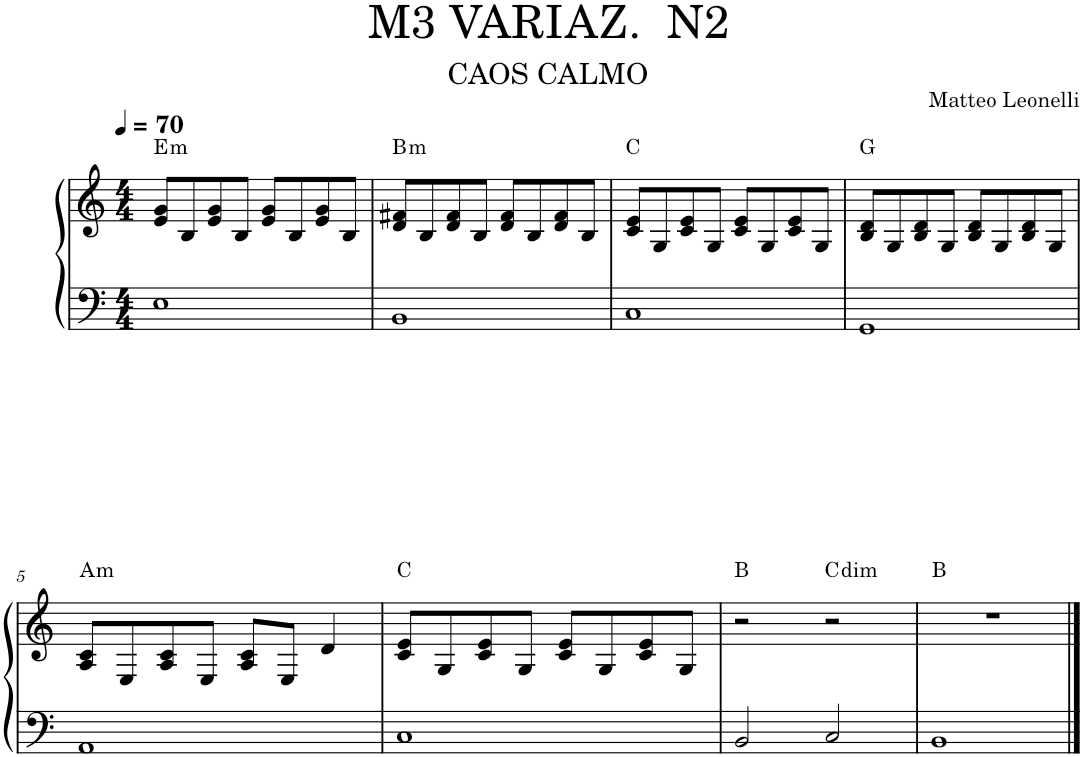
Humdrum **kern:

**kern	**kern	**harte
*part1	*part1	*part1
*staff2	*staff1	*
*I"Arpa	*	*
*I'Ar.	*	*
*clefF4	*clefG2	*
*k[]	*k[]	*
*M4/4	*M4/4	*
*MM70	*MM70	*
=1	=1	=1
!	!	!LO:H:kt=m
1E	8e/ 8g/L	E:min
.	8B/	.
.	8e/ 8g/	.
.	8B/J	.
.	8e/ 8g/L	.
.	8B/	.
.	8e/ 8g/	.
.	8B/J	.
=2	=2	=2
!	!	!LO:H:kt=m
1BB	8d/ 8f#X/L	B:min
.	8B/	.
.	8d/ 8f#/	.
.	8B/J	.
.	8d/ 8f#/L	.
.	8B/	.
.	8d/ 8f#/	.
.	8B/J	.
=3	=3	=3
1C	8c/ 8e/L	C:maj
.	8G/	.
.	8c/ 8e/	.
.	8G/J	.
.	8c/ 8e/L	.
.	8G/	.
.	8c/ 8e/	.
.	8G/J	.
=4	=4	=4
1GG	8B/ 8d/L	G:maj
.	8G/	.
.	8B/ 8d/	.
.	8G/J	.
.	8B/ 8d/L	.
.	8G/	.
.	8B/ 8d/	.
.	8G/J	.
!!LO:LB:g=z
=5	=5	=5
!	!	!LO:H:kt=m
1AA	8A/ 8c/L	A:min
.	8E/	.
.	8A/ 8c/	.
.	8E/J	.
.	8A/ 8c/L	.
.	8E/J	.
.	4d/	.
=6	=6	=6
1C	8c/ 8e/L	C:maj
.	8G/	.
.	8c/ 8e/	.
.	8G/J	.
.	8c/ 8e/L	.
.	8G/	.
.	8c/ 8e/	.
.	8G/J	.
=7	=7	=7
2BB/	2r	B:maj
!	!	!LO:H:kt=dim
2C/	2r	C:dim
=8	=8	=8
1BB	1r	B:maj
==	==	==
*-	*-	*-
